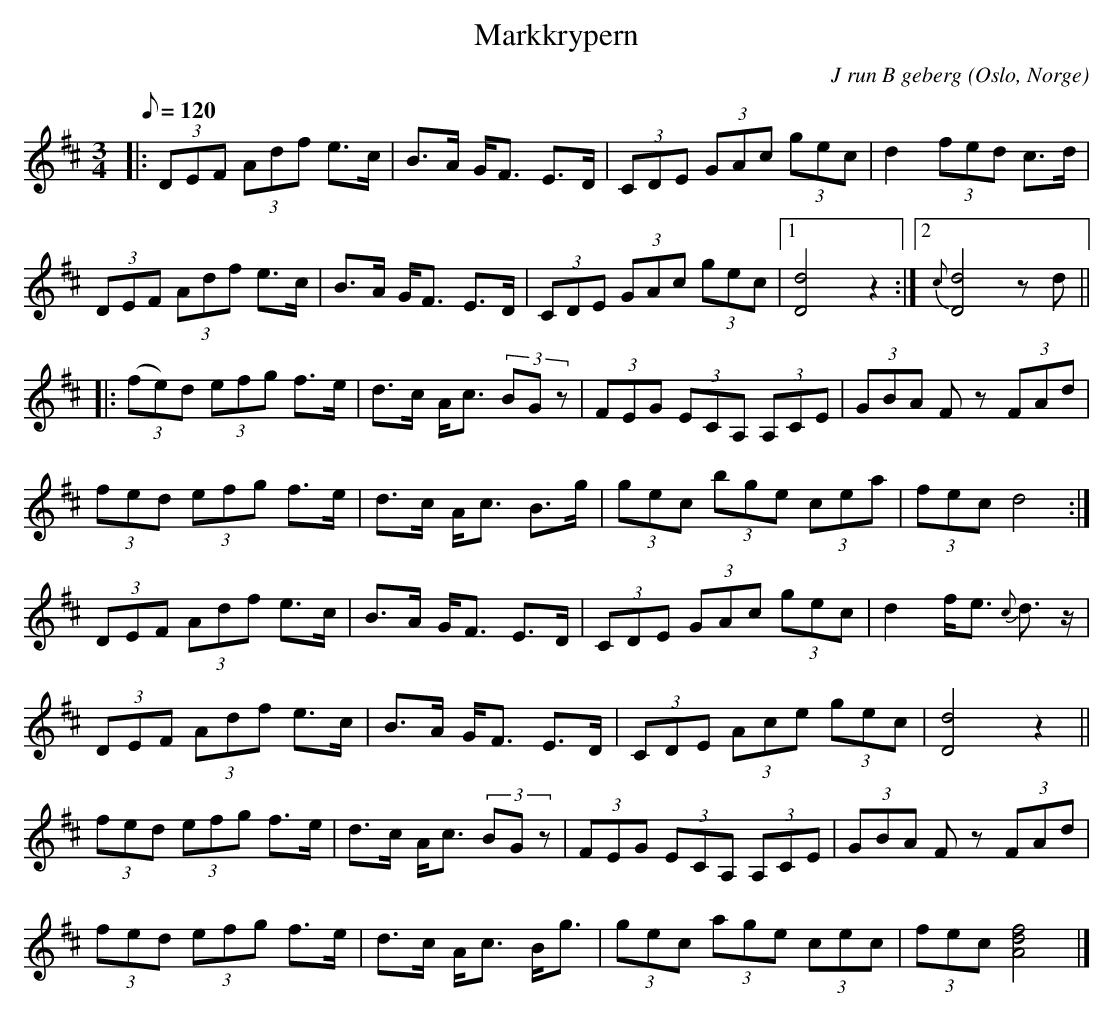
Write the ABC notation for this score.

X:1
T:Markkrypern
M:3/4
L:1/8
Q:120
O:Oslo, Norge
C:J run B geberg
M:3/4
L:1/16
K:D
|:(3D2E2F2 (3A2d2f2 e3c | B3A GF3 E3D| (3C2D2E2 (3G2A2c2 (3g2e2c2| d4(3f2e2d2 c3d|
(3D2E2F2 (3A2d2f2 e3c | B3A GF3 E3D |(3C2D2E2 (3G2A2c2 (3g2e2c2|1 [D8d8]z4:|2 {c}[D8d8]z2d2 ||
|:(3(f2e2)d2 (3e2f2g2 f3e|d3c Ac3 (3B2G2z2| (3F2E2G2 (3E2C2A,2 (3A,2C2E2|(3G2B2A2 F2z2 (3F2A2d2|
 (3f2e2d2 (3e2f2g2 f3e|d3c Ac3 B3g |(3g2e2c2 (3b2g2e2 (3c2e2a2| (3f2e2c2 d8:|
(3D2E2F2 (3A2d2f2 e3c | B3A GF3 E3D| (3C2D2E2 (3G2A2c2 (3g2e2c2| d4fe3 {c}d3z|
(3D2E2F2 (3A2d2f2 e3c | B3A GF3 E3D |(3C2D2E2 (3A2c2e2 (3g2e2c2| [D8d8]z4||
(3f2e2d2 (3e2f2g2 f3e|d3c Ac3 (3B2G2z2| (3F2E2G2 (3E2C2A,2 (3A,2C2E2|(3G2B2A2 F2z2 (3F2A2d2|
 (3f2e2d2 (3e2f2g2 f3e|d3c Ac3 Bg3 |(3g2e2c2 (3a2g2e2 (3c2e2c2|(3f2e2c2 [A8d8f8] |]
